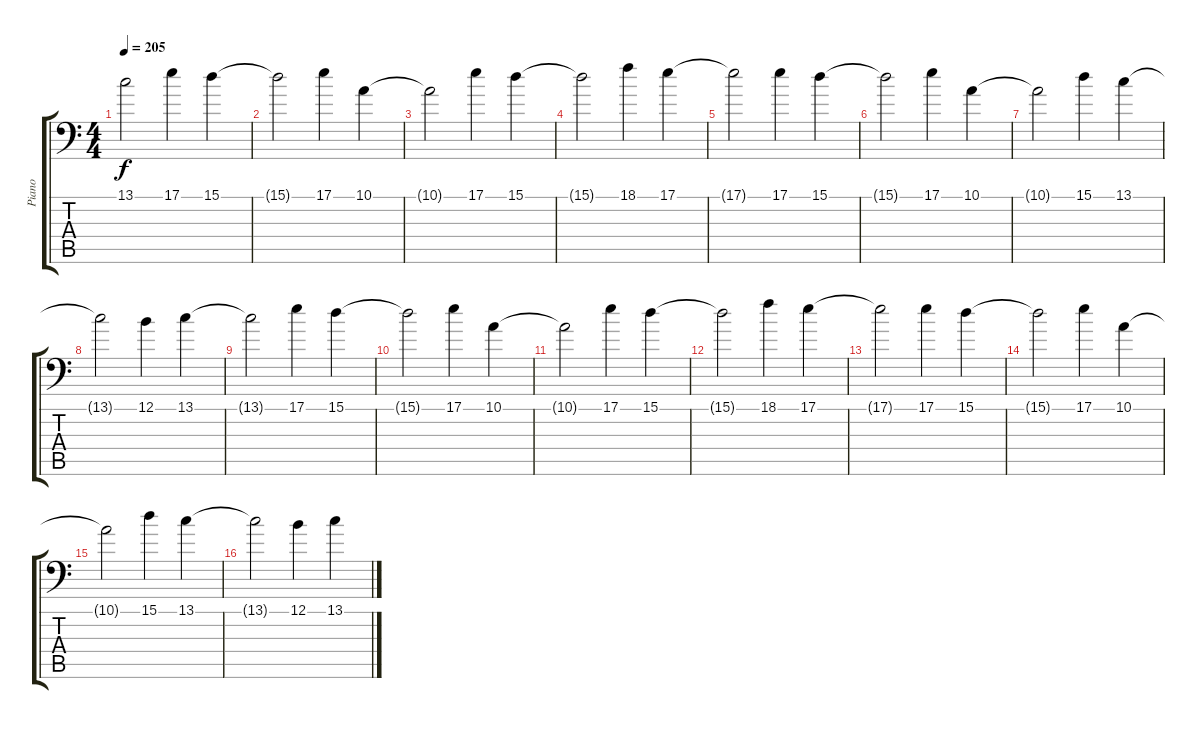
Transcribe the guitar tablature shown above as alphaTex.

\track ("Piano" "Piano") {instrument acousticgrandpiano}
\staff {score tabs}
\tuning (B3 Gb3 D3 A2 E2 A1) {hide}
\ts (4 4)
\tempo 205
\clef f4
\ks c
13.1{t}.2{dy f} 17.1.4 15.1.4 |
15.1{t}.2 17.1.4 10.1.4 |
10.1{t}.2 17.1.4 15.1.4 |
15.1{t}.2 18.1.4 17.1.4 |
17.1{t}.2 17.1.4 15.1.4 |
15.1{t}.2 17.1.4 10.1.4 |
10.1{t}.2 15.1.4 13.1.4 |
13.1{t}.2 12.1.4 13.1.4 |
13.1{t}.2 17.1.4 15.1.4 |
15.1{t}.2 17.1.4 10.1.4 |
10.1{t}.2 17.1.4 15.1.4 |
15.1{t}.2 18.1.4 17.1.4 |
17.1{t}.2 17.1.4 15.1.4 |
15.1{t}.2 17.1.4 10.1.4 |
10.1{t}.2 15.1.4 13.1.4 |
13.1{t}.2 12.1.4 13.1.4
